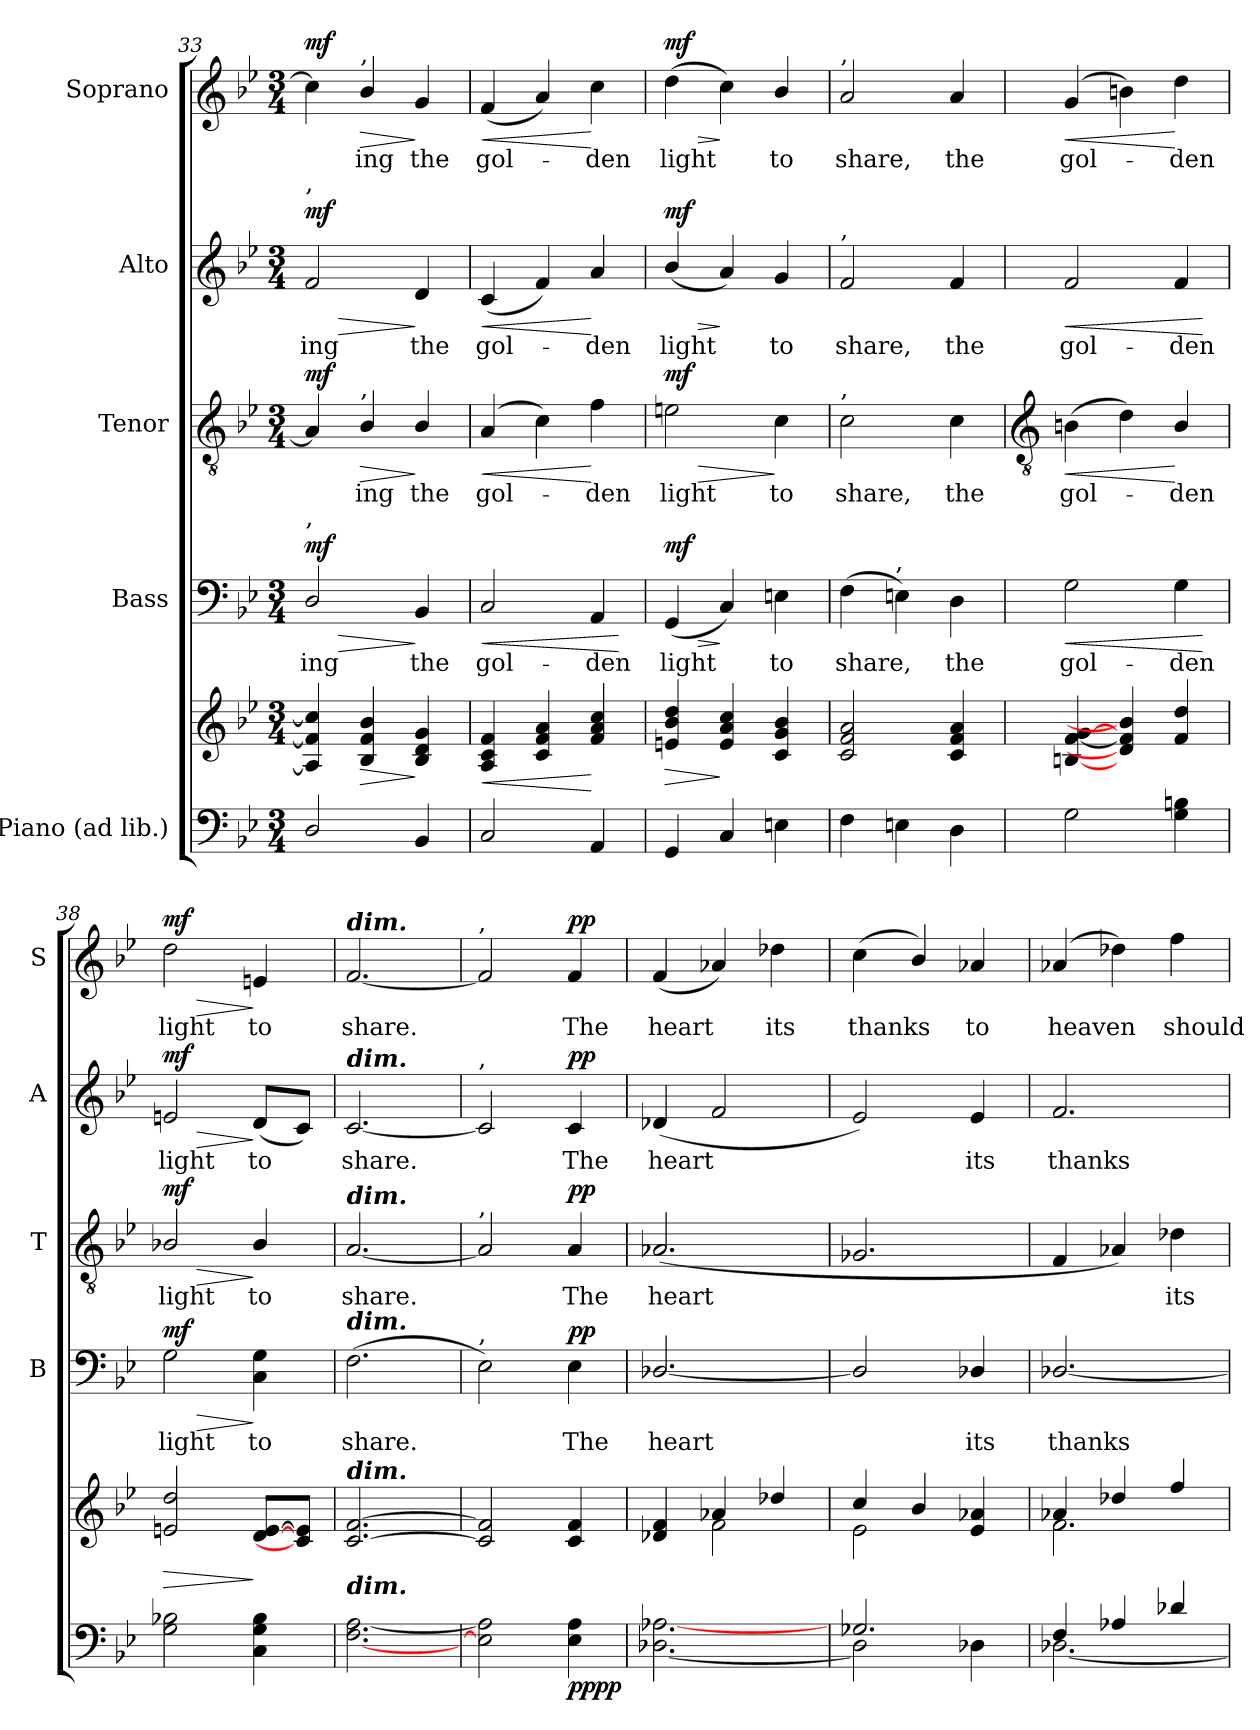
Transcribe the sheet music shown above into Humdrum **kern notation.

**kern	**kern	**dynam	**kern	**text	**dynam	**kern	**text	**dynam	**kern	**text	**dynam	**kern	**text	**dynam
*part5	*part5	*part5	*part4	*part4	*part4	*part3	*part3	*part3	*part2	*part2	*part2	*part1	*part1	*part1
*staff6	*staff5	*staff5/6	*staff4	*staff4	*staff4	*staff3	*staff3	*staff3	*staff2	*staff2	*staff2	*staff1	*staff1	*staff1
*I"Piano (ad lib.)	*	*	*I"Bass	*	*	*I"Tenor	*	*	*I"Alto	*	*	*I"Soprano	*	*
*	*	*	*I'B	*	*	*I'T	*	*	*I'A	*	*	*I'S	*	*
*clefF4	*clefG2	*	*clefF4	*	*	*clefGv2	*	*	*clefG2	*	*	*clefG2	*	*
*k[b-e-]	*k[b-e-]	*	*k[b-e-]	*	*	*k[b-e-]	*	*	*k[b-e-]	*	*	*k[b-e-]	*	*
*B-:	*B-:	*	*B-:	*	*	*B-:	*	*	*B-:	*	*	*B-:	*	*
*M3/4	*M3/4	*	*M3/4	*	*	*M3/4	*	*	*M3/4	*	*	*M3/4	*	*
=33	=33	=33	=33	=33	=33	=33	=33	=33	=33	=33	=33	=33	=33	=33
!	!	!	!	!	!	!	!	!	!LO:TX:a:t=,	!	!	!	!	!
!	!	!	!LO:TX:a:t=,	!	!	!	!	!	!	!	!	!	!	!
!	!	!LO:DY:b=2	!	!LO:LY:b	!LO:HP:b	!	!	!	!	!LO:LY:b	!LO:HP:b	!	!	!
!	!	!LO:DY:n=1:b	!	!	!LO:DY:n=1:b	!	!	!LO:DY:b	!	!	!LO:DY:n=1:b	!	!	!LO:DY:b
2D/	4A] 4f] 4cc]	mf mf	2D/	ing	> mf	4A]	.	mf	2f	ing	> mf	4cc]	.	mf
!	!	!	!	!	!	!	!	!	!	!	!	!LO:TX:a:t=,	!	!
!	!	!	!	!	!	!LO:TX:a:t=,	!	!	!	!	!	!	!	!
!	!	!LO:HP:b	!	!	!	!	!LO:LY:b	!LO:HP:b	!	!	!	!	!LO:LY:b	!LO:HP:b
.	4B-/ 4f/ 4b-/	>	.	.	.	4B-/	ing	>	.	.	.	4b-/	ing	>
!	!	!	!	!LO:LY:b	!	!	!LO:LY:b	!	!	!LO:LY:b	!	!	!LO:LY:b	!
4BB-	4B- 4d 4g	]	4BB-	the	]	4B-/	the	]	4d	the	]	4g	the	]
=34	=34	=34	=34	=34	=34	=34	=34	=34	=34	=34	=34	=34	=34	=34
!	!	!LO:HP:b	!	!LO:LY:b	!LO:HP:b	!	!LO:LY:b	!LO:HP:b	!	!LO:LY:b	!LO:HP:b	!	!LO:LY:b	!LO:HP:b
2C	4A 4c 4f	<	2C	gol-	<	(<4A	gol-	<	(<4c	gol-	<	(<4f	gol-	<
.	4c 4f 4a	.	.	.	.	4c)	.	.	4f)	.	.	4a)	.	.
!	!	!	!	!LO:LY:b	!	!	!LO:LY:b	!	!	!LO:LY:b	!	!	!LO:LY:b	!
4AA	4f 4a 4cc	[	4AA	-den	.	4f	den	[	4a	den	[	4cc	den	[
.	.	.	.	.	[	.	.	.	.	.	.	.	.	.
=35	=35	=35	=35	=35	=35	=35	=35	=35	=35	=35	=35	=35	=35	=35
!	!	!LO:HP:b	!	!LO:LY:b	!LO:HP:b	!	!LO:LY:b	!LO:HP:b	!	!LO:LY:b	!LO:HP:b	!	!LO:LY:b	!LO:HP:b
!	!	!LO:DY:n=1:b=2	!	!	!	!	!	!	!	!	!	!	!	!
!	!	!LO:DY:n=2:b	!	!	!LO:DY:n=1:b	!	!	!LO:DY:n=1:b	!	!	!LO:DY:n=1:b	!	!	!LO:DY:n=1:b
4GG	4en 4b- 4dd	> mf mf	(<4GG	light	> mf	2en	light	> mf	(<4b-/	light	> mf	(>4dd	light	> mf
4C	4e 4a 4cc	]	4C)	.	]	.	.	.	4a)	.	]	4cc)	.	]
!	!	!	!	!LO:LY:b	!	!	!LO:LY:b	!	!	!LO:LY:b	!	!	!LO:LY:b	!
4En	4c/ 4g/ 4b-/	.	4En	to	.	4c	to	]	4g	to	.	4b-/	to	.
=36	=36	=36	=36	=36	=36	=36	=36	=36	=36	=36	=36	=36	=36	=36
!	!	!	!	!	!	!	!	!	!	!	!	!LO:TX:a:t=,	!	!
!	!	!	!	!	!	!	!	!	!LO:TX:a:t=,	!	!	!	!	!
!	!	!	!	!	!	!LO:TX:a:t=,	!	!	!	!	!	!	!	!
!	!	!	!	!LO:LY:b	!	!	!LO:LY:b	!	!	!LO:LY:b	!	!	!LO:LY:b	!
4F	2c 2f 2a	.	(>4F	share,	.	2c	share,	.	2f	share,	.	2a	share,	.
!	!	!	!LO:TX:a:t=,	!	!	!	!	!	!	!	!	!	!	!
4En	.	.	4En)	.	.	.	.	.	.	.	.	.	.	.
!	!	!	!	!LO:LY:b	!	!	!LO:LY:b	!	!	!LO:LY:b	!	!	!LO:LY:b	!
4D	4c 4f 4a	.	4D	the	.	4c	the	.	4f	the	.	4a	the	.
!!LO:LB:g=z
=37	=37	=37	=37	=37	=37	=37	=37	=37	=37	=37	=37	=37	=37	=37
*	*	*	*	*	*	*clefGv2	*	*	*	*	*	*	*	*
*^	*^	*	*	*	*	*	*	*	*	*	*	*	*	*
!	!	!	!LO:N:vis=1	!LO:HP:b	!	!LO:LY:b	!LO:HP:b	!	!LO:LY:b	!LO:HP:b	!	!LO:LY:b	!LO:HP:b	!	!LO:LY:b	!LO:HP:b
2.ryy	2G\	[4Bn [4f [4g	2.ryy	<	2G	gol-	<	(>4Bn	gol-	<	2f	gol-	<	(<4g	gol-	<
.	.	4d] 4f] 4b]	.	.	.	.	.	4d)	.	.	.	.	.	4bn)	.	.
!	!	!	!	!	!	!LO:LY:b	!	!	!LO:LY:b	!	!	!LO:LY:b	!	!	!LO:LY:b	!
.	4G\ 4Bn\	4f 4dd	.	[	4G	-den	.	4B/	den	[	4f	-den	.	4dd	den	[
*v	*v	*	*	*	*	*	*	*	*	*	*	*	*	*	*	*
*	*v	*v	*	*	*	*	*	*	*	*	*	*	*	*	*
.	.	.	.	.	[	.	.	.	.	.	[	.	.	.
=38	=38	=38	=38	=38	=38	=38	=38	=38	=38	=38	=38	=38	=38	=38
*^	*^	*	*	*	*	*	*	*	*	*	*	*	*	*
!	!	!	!LO:N:vis=1	!LO:HP:b	!	!LO:LY:b	!LO:HP:b	!	!LO:LY:b	!LO:HP:b	!	!LO:LY:b	!LO:HP:b	!	!LO:LY:b	!LO:HP:b
!	!	!	!	!LO:DY:n=1:b=2	!	!	!	!	!	!	!	!	!	!	!	!
!	!	!	!	!LO:DY:n=2:b	!	!	!LO:DY:n=1:b	!	!	!LO:DY:n=1:b	!	!	!LO:DY:n=1:b	!	!	!LO:DY:n=1:b
2.ryy	2G\ 2B-X\	2en 2dd	2.ryy	> mf mf	2G	light	> mf	2B-X/	light	> mf	2en	light	> mf	2dd	light	> mf
!	!	!	!	!	!	!LO:LY:b	!	!	!LO:LY:b	!	!	!LO:LY:b	!	!	!LO:LY:b	!
.	4C\ 4G\ 4B-\	[8d [8eL	.	]	4C 4G	to	]	4B-/	to	]	(<8dL	to	]	4en	to	]
.	.	8c] 8e]J	.	.	.	.	.	.	.	.	8cJ)	.	.	.	.	.
=39	=39	=39	=39	=39	=39	=39	=39	=39	=39	=39	=39	=39	=39	=39	=39	=39
!	!	!	!	!	!	!	!	!	!	!	!	!	!	!LO:TX:a:Bi:t=dim.	!	!
!	!	!	!	!	!	!	!	!	!	!	!LO:TX:a:Bi:t=dim.	!	!	!	!	!
!	!	!	!	!	!	!	!	!LO:TX:a:Bi:t=dim.	!	!	!	!	!	!	!	!
!	!	!	!	!	!LO:TX:a:Bi:t=dim.	!	!	!	!	!	!	!	!	!	!	!
!	!	!LO:TX:a:Bi:t=dim.	!	!	!	!	!	!	!	!	!	!	!	!	!	!
!LO:TX:a:Bi:t=dim.	!	!	!	!	!	!	!	!	!	!	!	!	!	!	!	!
!LO:N:vis=1	!	!	!LO:N:vis=1	!	!	!LO:LY:b	!	!	!LO:LY:b	!	!	!LO:LY:b	!	!	!LO:LY:b	!
2.ryy	[2.F\ [2.A\	[2.c [2.f	2.ryy	.	(>2.F	share.	.	[2.A	share.	.	[2.c	share.	.	[2.f	share.	.
=40	=40	=40	=40	=40	=40	=40	=40	=40	=40	=40	=40	=40	=40	=40	=40	=40
!	!	!	!	!	!	!	!	!	!	!	!	!	!	!LO:TX:a:t=,	!	!
!	!	!	!	!	!	!	!	!	!	!	!LO:TX:a:t=,	!	!	!	!	!
!	!	!	!	!	!	!	!	!LO:TX:a:t=,	!	!	!	!	!	!	!	!
!	!	!	!	!	!LO:TX:a:t=,	!	!	!	!	!	!	!	!	!	!	!
!LO:N:vis=1	!	!	!LO:N:vis=1	!	!	!	!	!	!	!	!	!	!	!	!	!
2.ryy	2E-\] 2A\]	2c] 2f]	2.ryy	.	2E-)	.	.	2A]	.	.	2c]	.	.	2f]	.	.
!	!	!	!	!LO:DY:b=2	!	!LO:LY:b	!	!	!LO:LY:b	!	!	!LO:LY:b	!	!	!LO:LY:b	!
!	!	!	!	!LO:DY:n=1:b	!	!	!LO:DY:b	!	!	!LO:DY:b	!	!	!LO:DY:b	!	!	!LO:DY:b
.	4E-\ 4A\	4c 4f	.	pp pp	4E-	The	pp	4A	The	pp	4c	The	pp	4f	The	pp
=41	=41	=41	=41	=41	=41	=41	=41	=41	=41	=41	=41	=41	=41	=41	=41	=41
!LO:N:vis=1	!	!	!	!	!	!LO:LY:b	!	!	!LO:LY:b	!	!	!LO:LY:b	!	!	!LO:LY:b	!
2.ryy	[2.D-X\ [2.A-X\	4d-X 4f	4ryy	.	[2.D-X/	heart	.	(<2.A-X	heart	.	(<4d-X	heart	.	(<4f	heart	.
.	.	4a-X	2f\	.	.	.	.	.	.	.	2f	.	.	4a-X)	.	.
!	!	!	!	!	!	!	!	!	!	!	!	!	!	!	!LO:LY:b	!
.	.	4dd-X/	.	.	.	.	.	.	.	.	.	.	.	4dd-X	its	.
=42	=42	=42	=42	=42	=42	=42	=42	=42	=42	=42	=42	=42	=42	=42	=42	=42
!	!	!	!	!	!	!	!	!	!	!	!	!	!	!	!LO:LY:b	!
2.G-X/	2D-\]	4cc/	2e-\	.	2D-/]	.	.	2.G-X	.	.	2e-)	.	.	(<4cc	thanks	.
.	.	4b-/	.	.	.	.	.	.	.	.	.	.	.	4b-/)	.	.
!	!	!	!	!	!	!LO:LY:b	!	!	!	!	!	!LO:LY:b	!	!	!LO:LY:b	!
.	4D-\	4e- 4a-X	4ryy	.	4D-/	its	.	.	.	.	4e-	its	.	4a-X	to	.
=43	=43	=43	=43	=43	=43	=43	=43	=43	=43	=43	=43	=43	=43	=43	=43	=43
!	!	!	!	!	!	!LO:LY:b	!	!	!	!	!	!LO:LY:b	!	!	!LO:LY:b	!
4F/	[2.D-X\	4a-X	2.f\	.	[2.D-X/	thanks	.	4F	.	.	2.f	thanks	.	(<4a-X	heaven	.
4A-X/	.	4dd-X/	.	.	.	.	.	4A-X)	.	.	.	.	.	4dd-X)	.	.
!	!	!	!	!	!	!	!	!	!LO:LY:b	!	!	!	!	!	!LO:LY:b	!
4d-X/	.	4ff/	.	.	.	.	.	4d-X	its	.	.	.	.	4ff	should	.
*v	*v	*	*	*	*	*	*	*	*	*	*	*	*	*	*	*
*	*v	*v	*	*	*	*	*	*	*	*	*	*	*	*	*
=	=	=	=	=	=	=	=	=	=	=	=	=	=	=
*-	*-	*-	*-	*-	*-	*-	*-	*-	*-	*-	*-	*-	*-	*-
